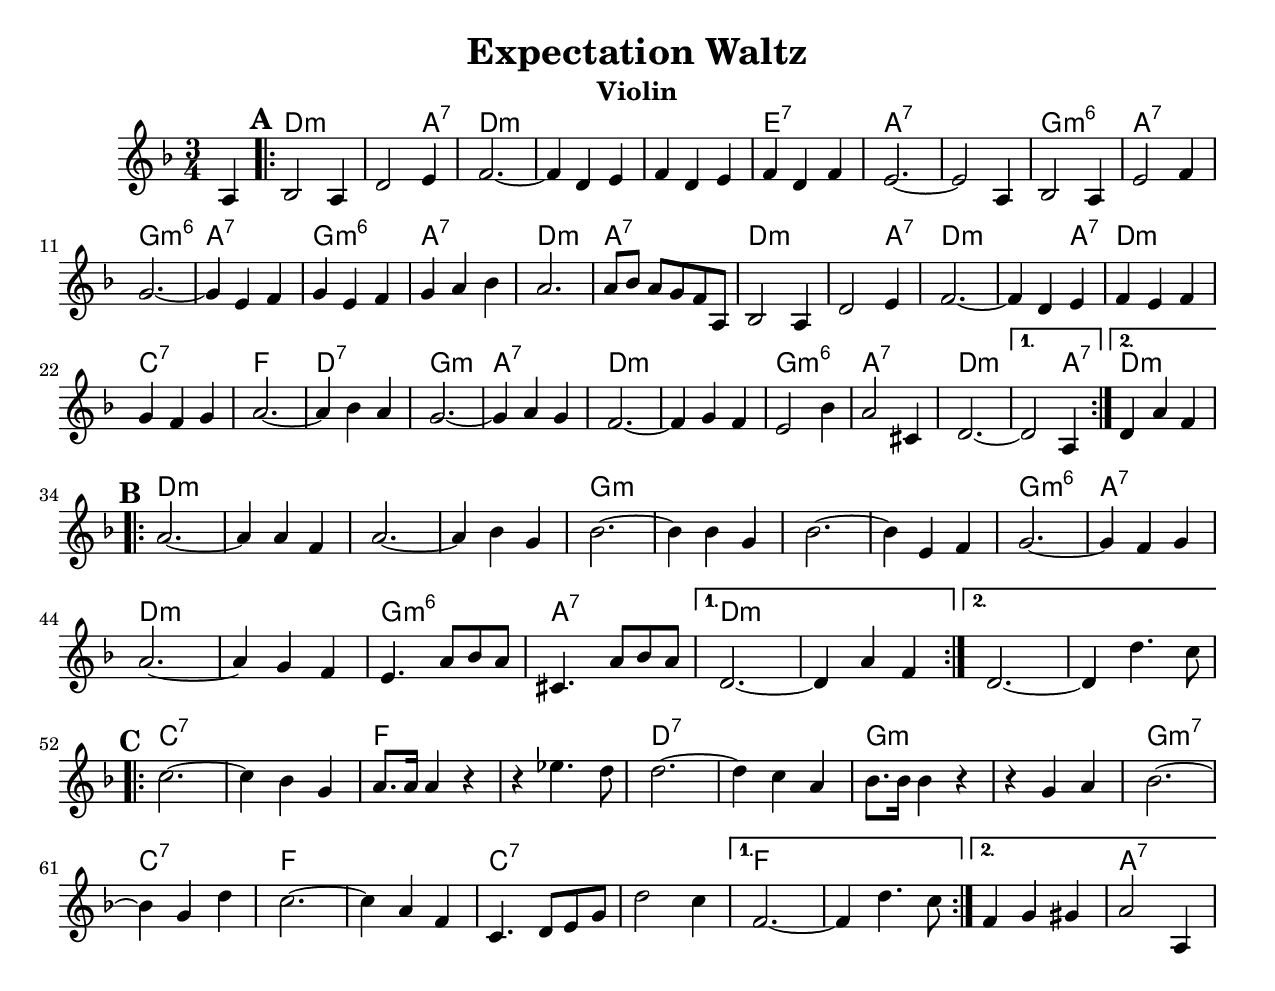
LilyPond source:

\version "2.18.0"
\include "english.ly"
\paper{
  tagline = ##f
  print-all-headers = ##t
  #(set-paper-size "letter")
}

date = #(strftime "%d-%m-%Y" (localtime (current-time)))

%\markup{ \italic{ " Updated " \date  }  }

%\markup{ Got something to say? }

%#################################### Melody ########################
melody = \relative c' {
  \clef treble
  \key d \minor
  \time 3/4
  \set Score.markFormatter = #format-mark-box-alphabet

  \partial 4*1 a4  %lead in notes

  \repeat volta 2{
    \mark \default
    bf2 a4
    d2 e4
    f2.~
    f4 d e

    f4 d e
    f4 d f
    e2. ~ % (f4) %check if f  is correct
    e2 a,4|

    bf2 a4
    e'2 f4
    g2. ~
    g4 e f|  %12

    g4 e f
    g4 a bf
    a2.
    a8 [bf] a g f a,

    bf2 a4
    d2 e4
    f2.~
    f4 d e

    f4 e f
    g4 f g
    a2.~
    a4 bf a

    g2.~ g4 a g
    f2.~f4 g f
    e2 bf'4
    a2 cs,4

    d2.~
  }
  \alternative { { d2 a4}{d4 a' f } }
  \break
  \repeat volta 2{
    \mark \default
    a2.~
    a4 a f
    a2.~
    a4 bf g

    bf2.~   %38
    bf4 bf g
    bf2.~
    bf4 e, f|

    g2.~
    g4 f g
    a2.~
    a4 g f

    e4. a8 bf a
    cs,4. a'8 bf a

  }
  \alternative {
    {
      d,2.~
      d4 a' f
    }
    {
      d2.~
      d4 d'4. c8
    }
  }
  \break
  \repeat volta 2{
    \mark \default
    c2.~
    c4 bf g
    a8. a16 a4 r|
    r4 ef'4. d8

    d2.~
    d4 c a
    bf8. bf16 bf4 r|
    r4 g a

    bf2.~
    bf4 g   d'
    c2.~
    c4 a f

    c4. d8 e g
    d'2 c4
  }
  \alternative {
    {
      f,2.~
      f4 d'4. c8
    }
    {
      f,4 g gs
      a2 a,4
    }
  }
}
%################################# Lyrics #####################
%\addlyrics{  }
%################################# Chords #######################
harmonies =\chordmode {
  s4
  d4*5:m

  a4:7
  d4*9:m
  e4*3:7
  a4*6:7
  g4*3:m6
  a4*3:7
  g4*3:m6
  a4*3:7
  g4*3:m6
  a4*3:7
  d4*3:m

  a4*3:7
  d4*5:m
  a4:7
  d4*5:m

  a4:7
  d4*3:m
  c4*3:7
  f4*3 % r2

  d4*3:7
  g4*3:m
  a4*3:7
  d4*6:m

  g4*3:m6
  a4*3:7
  d4*5:m

  a4:7
  d4*3:m
  %B
  d4*12:m

  g4*12:m
  g4*3:m6
  a4*3:7
  d4*6:m

  g4*3:m6
  a4*3:7
  d4*12:m

  %c
  c4*6:7

  f4*6

  d4*6:7

  g4*6:m

  g4*3:m7
  c4*3:7
  f4*6
  %f2

  c4*6:7

  f4*9

  a4*3:7


}

\score {
  <<
    \new ChordNames {
      \set chordChanges = ##f
      \harmonies
    }
    \new Staff
    \melody
  >>
  \header{
    title= "Expectation Waltz"
    subtitle=""
    composer= ""
    instrument = "Violin"
    arranger= ""
  }
  \layout{indent = 1.0\cm}
  \midi {
    \tempo 4 = 120

    % \midi { }
  }
}
%{
  % more verses:
  \markup{}
  \markup {
  \fill-line {
  \hspace #0.1 % distance from left margin
  \column {
  \line { "1."
  \column {
  ""
  }
  }
  \hspace #0.2 % vertical distance between verses
  \line { "2."
  \column {
  ""
  }
  }
  }
  \hspace #0.1  % horiz. distance between columns
  \column {
  \line { "3."
  \column {
  ""
  }
  }
  \hspace #0.2 % distance between verses
  \line { "4."
  \column {
  ""
  }
  }
  }
  \hspace #0.1 % distance to right margin
  }
  }

%}


%{
convert-ly (GNU LilyPond) 2.16.2  convert-ly: Processing `'...
Applying conversion: 2.15.7, 2.15.9, 2.15.10, 2.15.16, 2.15.17,
2.15.18, 2.15.19, 2.15.20, 2.15.25, 2.15.32, 2.15.39, 2.15.40,
2.15.42, 2.15.43, 2.16.0
%}
